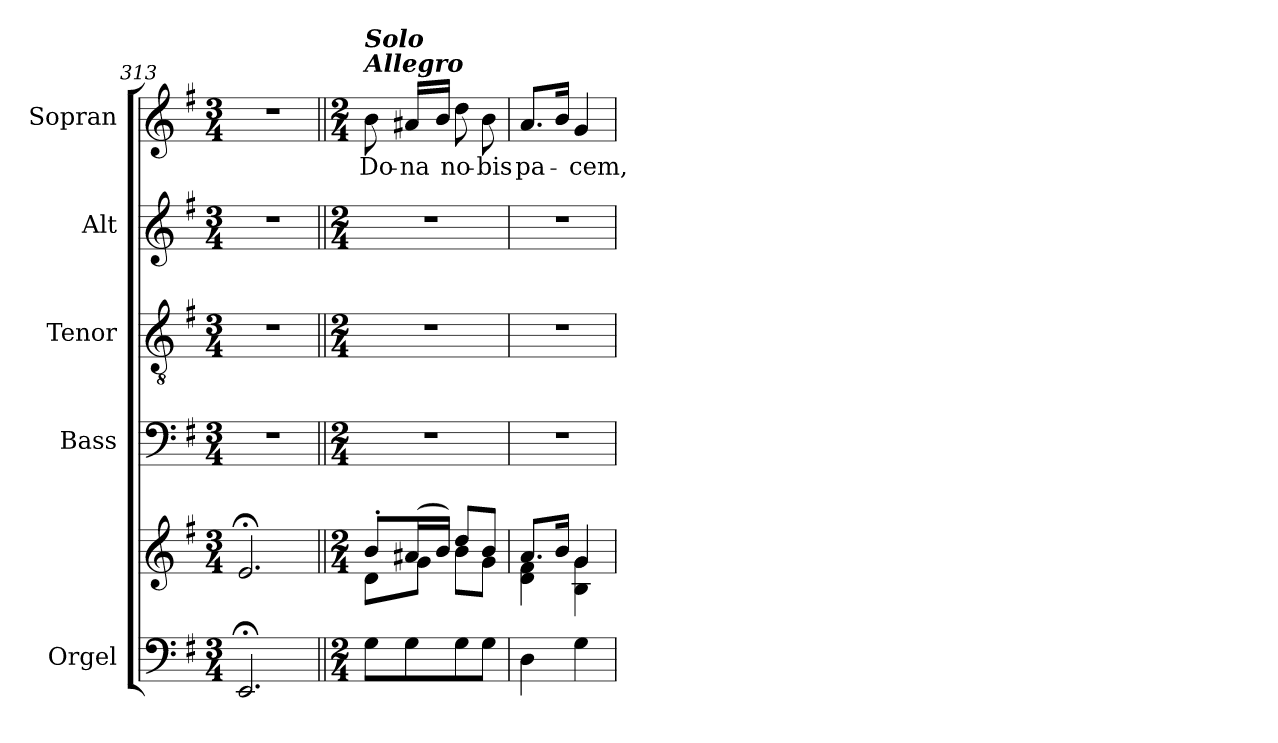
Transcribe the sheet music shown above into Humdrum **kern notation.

**kern	**kern	**kern	**kern	**kern	**kern	**text
*part5	*part5	*part4	*part3	*part2	*part1	*part1
*staff6	*staff5	*staff4	*staff3	*staff2	*staff1	*staff1
*I"Orgel	*	*I"Bass	*I"Tenor	*I"Alt	*I"Sopran	*
*I'Org.	*	*I'B.	*I'T.	*I'A.	*I'S.	*
*clefF4	*clefG2	*clefF4	*clefGv2	*clefG2	*clefG2	*
*k[f#]	*k[f#]	*k[f#]	*k[f#]	*k[f#]	*k[f#]	*
*G:	*G:	*G:	*G:	*G:	*G:	*
*M3/4	*M3/4	*M3/4	*M3/4	*M3/4	*M3/4	*
=313	=313	=313	=313	=313	=313	=313
2.EE;</	2.e;</	2.r	2.r	2.r	2.r	.
=314||	=314||	=314||	=314||	=314||	=314||	=314||
*M2/4	*M2/4	*M2/4	*M2/4	*M2/4	*M2/4	*
*	*^	*	*	*	*	*
!	!	!	!	!	!	!LO:TX:a:Bi:t=Allegro	!
!	!	!	!	!	!	!LO:TX:a:Bi:t=Solo	!
!	!	!	!	!	!	!	!LO:LY:b
8G\L	8b'</L	8d\L	2r	2r	2r	8b\	Do-
!	!	!	!	!	!	!	!LO:LY:b
8G\	(>16a#X/L	8g\J	.	.	.	16a#X/LL	-na
.	16b/JJ)	.	.	.	.	16b/JJ	.
!	!	!	!	!	!	!	!LO:LY:b
8G\	8dd/L	8b\L	.	.	.	8dd\	no-
!	!	!	!	!	!	!	!LO:LY:b
8G\J	8b/J	8g\J	.	.	.	8b\	-bis
=315	=315	=315	=315	=315	=315	=315	=315
!	!	!	!	!	!	!	!LO:LY:b
4D\	8.a/L	4d\ 4f#\	2r	2r	2r	8.a/L	pa-
.	16b/Jk	.	.	.	.	16b/Jk	.
!	!	!	!	!	!	!	!LO:LY:b
4G\	4g/	4B\ 4g\	.	.	.	4g/	-cem,
*	*v	*v	*	*	*	*	*
=	=	=	=	=	=	=
*-	*-	*-	*-	*-	*-	*-
